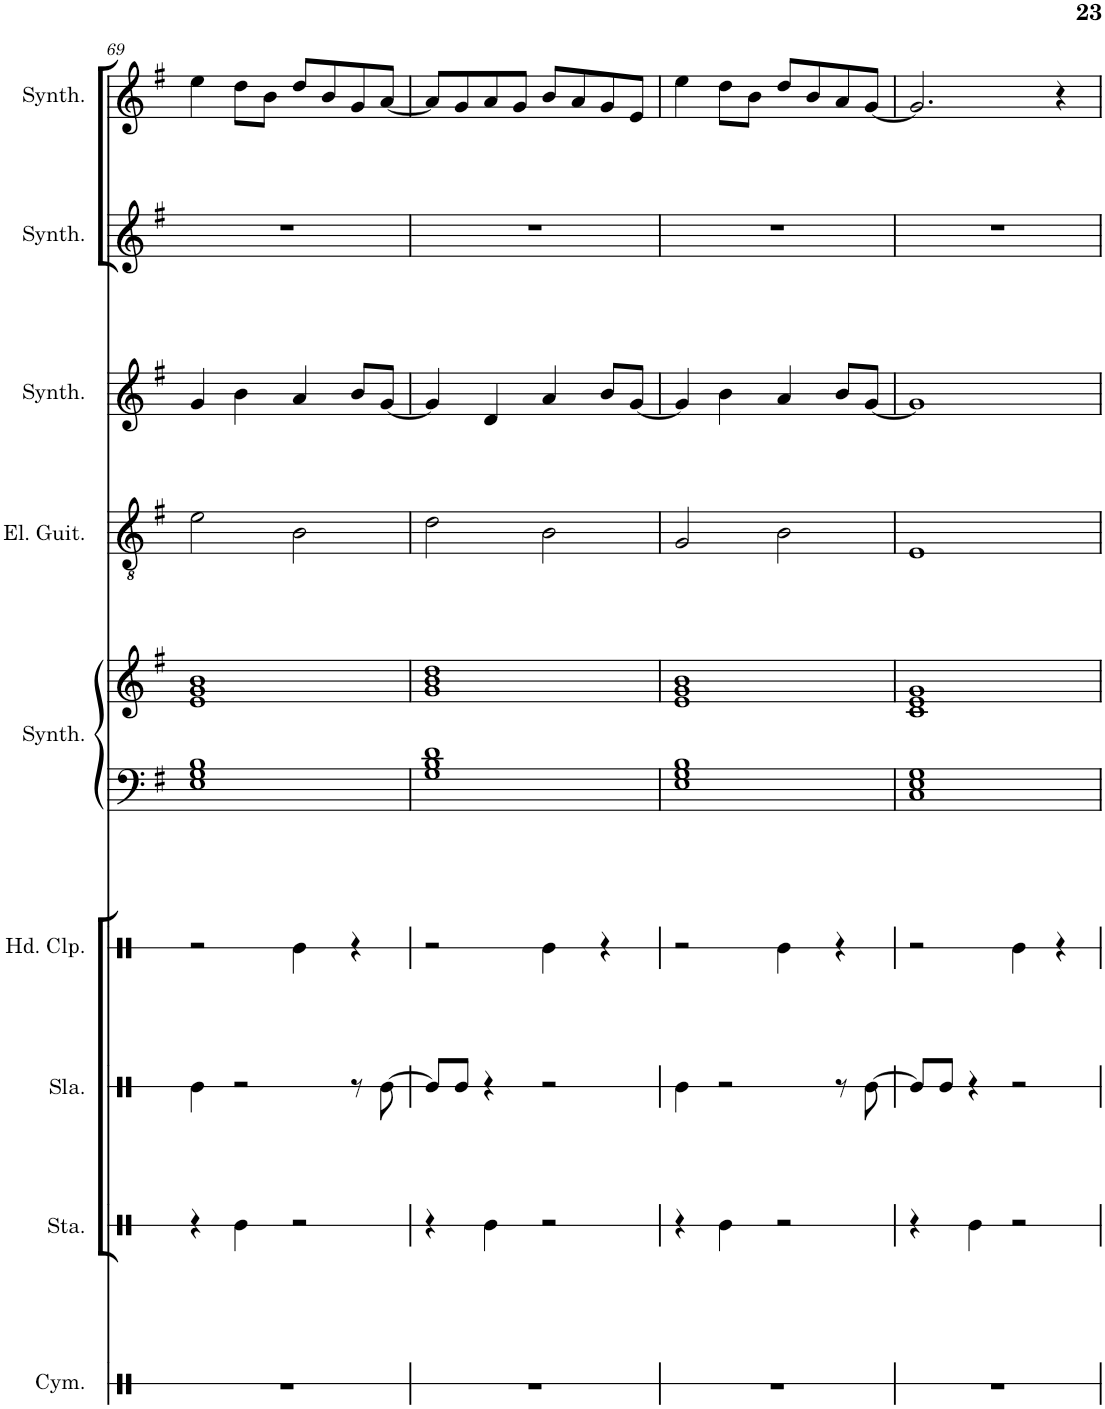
**kern	**kern	**kern	**kern	**kern	**kern	**kern	**kern	**kern	**kern
*part9	*part8	*part7	*part6	*part5	*part5	*part4	*part3	*part2	*part1
*staff10	*staff9	*staff8	*staff7	*staff6	*staff5	*staff4	*staff3	*staff2	*staff1
*I"Cymbal	*I"Stamp	*I"Slap	*I"Hand Clap	*I"Atmosphere Synthesizer	*	*I"Electric Guitar	*I"Pad Synthesizer	*I"Rain Synthesizer	*I"Square Synthesizer
*I'Cym.	*I'Sta.	*I'Sla.	*I'Hd. Clp.	*I'Synth.	*	*I'El. Guit.	*I'Synth.	*I'Synth.	*I'Synth.
!!LO:PB:g=z
*clefX	*clefX	*clefX	*clefX	*clefF4	*clefG2	*clefGv2	*clefG2	*clefG2	*clefG2
*k[]	*k[]	*k[]	*k[]	*k[f#]	*k[f#]	*k[f#]	*k[f#]	*k[f#]	*k[f#]
*M4/4	*M4/4	*M4/4	*M4/4	*M4/4	*M4/4	*M4/4	*M4/4	*M4/4	*M4/4
=69	=69	=69	=69	=69	=69	=69	=69	=69	=69
1r	4r	4Re\	2r	1E 1G 1B	1e 1g 1b	2e\	4g/	1r	4ee\
.	4Re\	2r	.	.	.	.	4b\	.	8dd\L
.	.	.	.	.	.	.	.	.	8b\J
.	2r	.	4Re\	.	.	2B\	4a/	.	8dd/L
.	.	.	.	.	.	.	.	.	8b/
.	.	8r	4r	.	.	.	8b/L	.	8g/
.	.	[8Re\	.	.	.	.	[8g/J	.	[8a/J
=70	=70	=70	=70	=70	=70	=70	=70	=70	=70
1r	4r	8Re/L]	2r	1G 1B 1d	1g 1b 1dd	2d\	4g/]	1r	8a/L]
.	.	8Re/J	.	.	.	.	.	.	8g/
.	4Re\	4r	.	.	.	.	4d/	.	8a/
.	.	.	.	.	.	.	.	.	8g/J
.	2r	2r	4Re\	.	.	2B\	4a/	.	8b/L
.	.	.	.	.	.	.	.	.	8a/
.	.	.	4r	.	.	.	8b/L	.	8g/
.	.	.	.	.	.	.	[8g/J	.	8e/J
=71	=71	=71	=71	=71	=71	=71	=71	=71	=71
1r	4r	4Re\	2r	1E 1G 1B	1e 1g 1b	2G/	4g/]	1r	4ee\
.	4Re\	2r	.	.	.	.	4b\	.	8dd\L
.	.	.	.	.	.	.	.	.	8b\J
.	2r	.	4Re\	.	.	2B\	4a/	.	8dd/L
.	.	.	.	.	.	.	.	.	8b/
.	.	8r	4r	.	.	.	8b/L	.	8a/
.	.	[8Re\	.	.	.	.	[8g/J	.	[8g/J
=72	=72	=72	=72	=72	=72	=72	=72	=72	=72
1r	4r	8Re/L]	2r	1C 1E 1G	1c 1e 1g	1E	1g]	1r	2.g/]
.	.	8Re/J	.	.	.	.	.	.	.
.	4Re\	4r	.	.	.	.	.	.	.
.	2r	2r	4Re\	.	.	.	.	.	.
.	.	.	4r	.	.	.	.	.	4r
=	=	=	=	=	=	=	=	=	=
*-	*-	*-	*-	*-	*-	*-	*-	*-	*-
